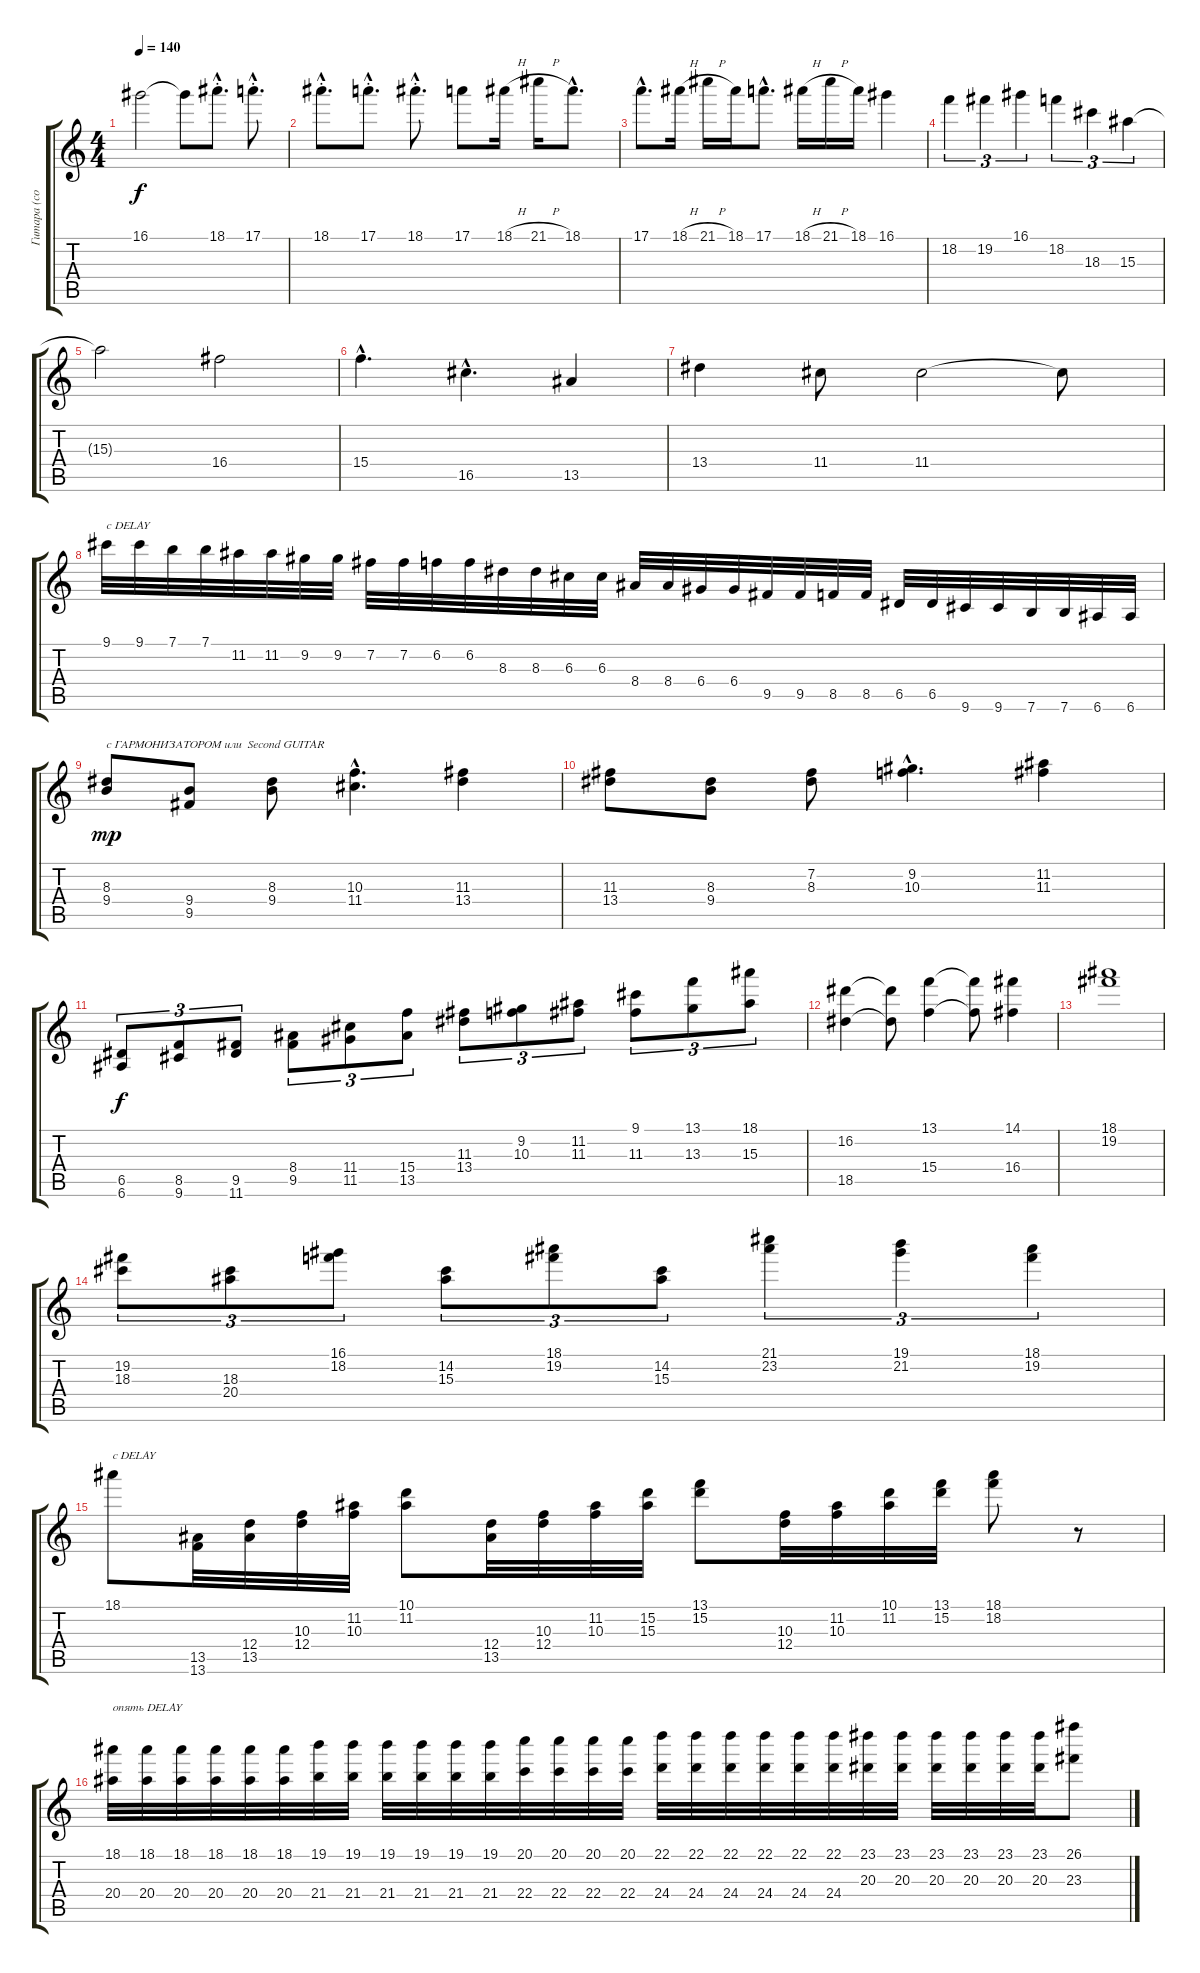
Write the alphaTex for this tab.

\track ("Гитара (соло)" "Гитара (со") {instrument distortionguitar}
\staff {score tabs}
\tuning (E4 B3 G3 D3 A2 E2) {hide}
\ts (4 4)
\tempo 140
\clef g2
\ks c
16.1.2{dy f} 16.1{t}.8 18.1{hac st}.8{d} 17.1{hac st}.8{d} |
18.1{hac st}.8{d} 17.1{hac st}.8{d} 18.1{hac st}.8{d} 17.1.8 18.1{h}.16 21.1{h}.16 18.1{hac}.8{d} |
17.1{hac}.8{d} 18.1{h}.16 21.1{h}.16 18.1.16 17.1{hac}.8{d} 18.1{h}.16 21.1{h}.16 18.1.16 16.1.4 |
18.2.4{tu (3 2)} 19.2.4{tu (3 2)} 16.1.4{tu (3 2)} 18.2.4{tu (3 2)} 18.3.4{tu (3 2)} 15.3.4{tu (3 2)} |
15.3{t}.2 16.4.2 |
15.4{hac}.4{d} 16.5{hac}.4{d} 13.5.4 |
13.4.4 11.4.8 11.4.2 11.4{t}.8 |
9.1.32{txt "с DELAY"} 9.1.32 7.1.32 7.1.32 11.2.32 11.2.32 9.2.32 9.2.32 7.2.32 7.2.32 6.2.32 6.2.32 8.3.32 8.3.32 6.3.32 6.3.32 8.4.32 8.4.32 6.4.32 6.4.32 9.5.32 9.5.32 8.5.32 8.5.32 6.5.32 6.5.32 9.6.32 9.6.32 7.6.32 7.6.32 6.6.32 6.6.32 |
(8.3 9.4).8{txt "c ГАРМОНИЗАТОРОМ или  Second GUITAR" dy mp} (9.4 9.5).8 (8.3 9.4).8 (10.3{hac} 11.4{hac}).4{d} (11.3 13.4).4 |
(11.3 13.4).8 (8.3 9.4).8 (7.2 8.3).8 (9.2{hac} 10.3{hac}).4{d} (11.2 11.3).4 |
(6.5 6.6).8{tu (3 2) dy f} (8.5 9.6).8{tu (3 2)} (9.5 11.6).8{tu (3 2)} (8.4 9.5).8{tu (3 2)} (11.4 11.5).8{tu (3 2)} (15.4 13.5).8{tu (3 2)} (11.3 13.4).8{tu (3 2)} (9.2 10.3).8{tu (3 2)} (11.2 11.3).8{tu (3 2)} (9.1 11.3).8{tu (3 2)} (13.1 13.3).8{tu (3 2)} (18.1 15.3).8{tu (3 2)} |
(16.2 18.5).4 (16.2{t} 18.5{t}).8 (13.1 15.4).4 (13.1{t} 15.4{t}).8 (14.1 16.4).4 |
(18.1 19.2).1 |
(19.2 18.3).8{tu (3 2)} (18.3 20.4).8{tu (3 2)} (16.1 18.2).8{tu (3 2)} (14.2 15.3).8{tu (3 2)} (18.1 19.2).8{tu (3 2)} (14.2 15.3).8{tu (3 2)} (21.1 23.2).4{tu (3 2)} (19.1 21.2).4{tu (3 2)} (18.1 19.2).4{tu (3 2)} |
18.1.8{txt "c DELAY"} (13.5 13.6).32 (12.4 13.5).32 (10.3 12.4).32 (11.2 10.3).32 (10.1 11.2).8 (12.4 13.5).32 (10.3 12.4).32 (11.2 10.3).32 (15.2 15.3).32 (13.1 15.2).8 (10.3 12.4).32 (11.2 10.3).32 (10.1 11.2).32 (13.1 15.2).32 (18.1 18.2).8 r.8 |
(18.1 20.4).32{txt "опять DELAY"} (18.1 20.4).32 (18.1 20.4).32 (18.1 20.4).32 (18.1 20.4).32 (18.1 20.4).32 (19.1 21.4).32 (19.1 21.4).32 (19.1 21.4).32 (19.1 21.4).32 (19.1 21.4).32 (19.1 21.4).32 (20.1 22.4).32 (20.1 22.4).32 (20.1 22.4).32 (20.1 22.4).32 (22.1 24.4).32 (22.1 24.4).32 (22.1 24.4).32 (22.1 24.4).32 (22.1 24.4).32 (22.1 24.4).32 (23.1 20.3).32 (23.1 20.3).32 (23.1 20.3).32 (23.1 20.3).32 (23.1 20.3).32 (23.1 20.3).32 (26.1 23.3).8
